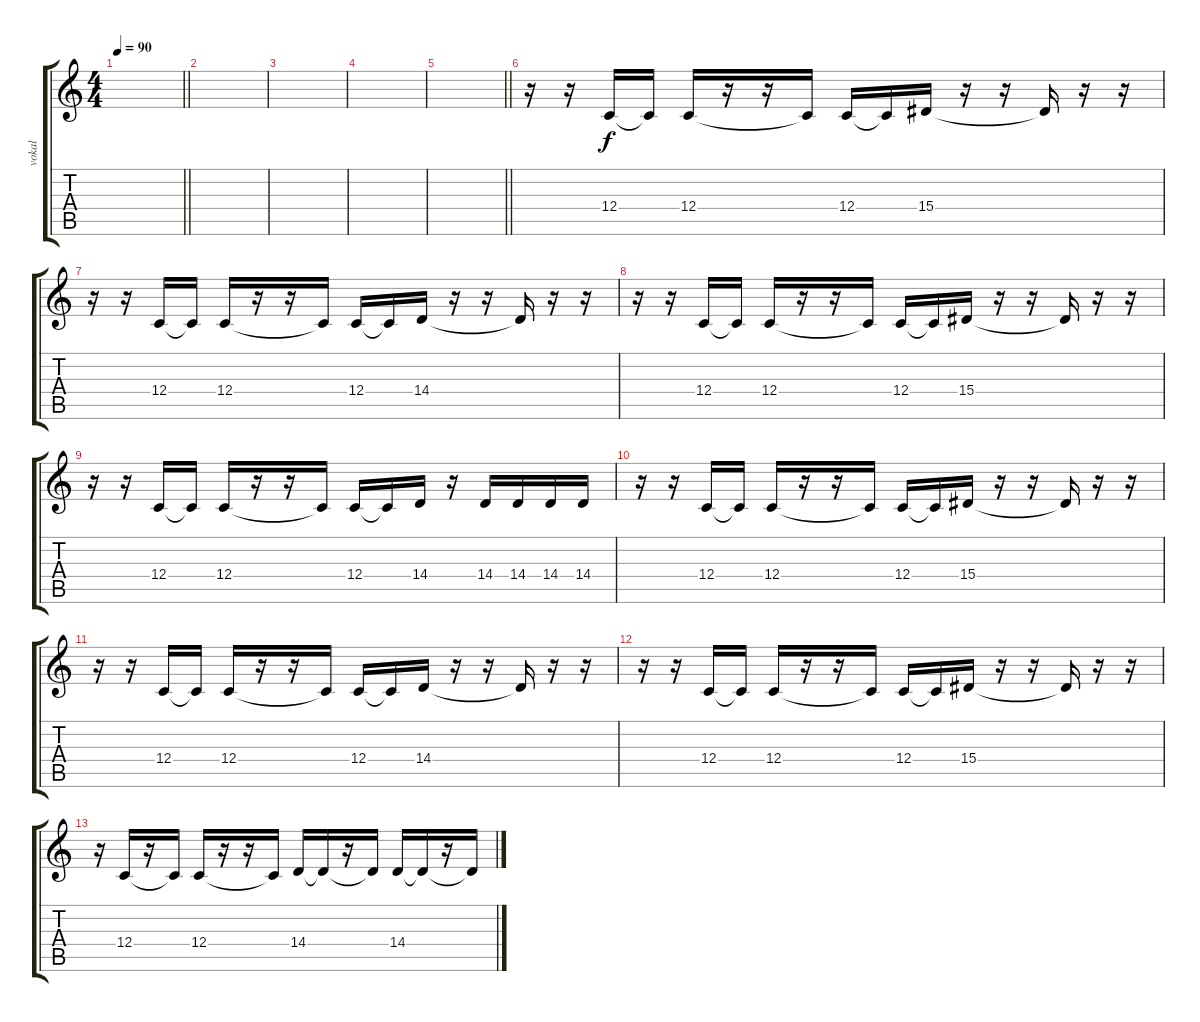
\track ("vokal" "vokal") {instrument trumpet}
\staff {score tabs}
\tuning (D4 A3 F3 C3 G2 C2) {hide}
\ts (4 4)
\tempo 90
\clef g2
\barLineRight lightlight
\ks c
|
|
|
|
\barLineRight lightlight
|
r.16 r.16 12.4.16 12.4{t}.16 12.4.16 r.16 r.16 12.4{t}.16 12.4.16 12.4{t}.16 15.4.16 r.16 r.16 15.4{t}.16 r.16 r.16 |
r.16 r.16 12.4.16 12.4{t}.16 12.4.16 r.16 r.16 12.4{t}.16 12.4.16 12.4{t}.16 14.4.16 r.16 r.16 14.4{t}.16 r.16 r.16 |
r.16 r.16 12.4.16 12.4{t}.16 12.4.16 r.16 r.16 12.4{t}.16 12.4.16 12.4{t}.16 15.4.16 r.16 r.16 15.4{t}.16 r.16 r.16 |
r.16 r.16 12.4.16 12.4{t}.16 12.4.16 r.16 r.16 12.4{t}.16 12.4.16 12.4{t}.16 14.4.16 r.16 14.4.16 14.4.16 14.4.16 14.4.16 |
r.16 r.16 12.4.16 12.4{t}.16 12.4.16 r.16 r.16 12.4{t}.16 12.4.16 12.4{t}.16 15.4.16 r.16 r.16 15.4{t}.16 r.16 r.16 |
r.16 r.16 12.4.16 12.4{t}.16 12.4.16 r.16 r.16 12.4{t}.16 12.4.16 12.4{t}.16 14.4.16 r.16 r.16 14.4{t}.16 r.16 r.16 |
r.16 r.16 12.4.16 12.4{t}.16 12.4.16 r.16 r.16 12.4{t}.16 12.4.16 12.4{t}.16 15.4.16 r.16 r.16 15.4{t}.16 r.16 r.16 |
r.16 12.4.16 r.16 12.4{t}.16 12.4.16 r.16 r.16 12.4{t}.16 14.4.16 14.4{t}.16 r.16 14.4{t}.16 14.4.16 14.4{t}.16 r.16 14.4{t}.16
